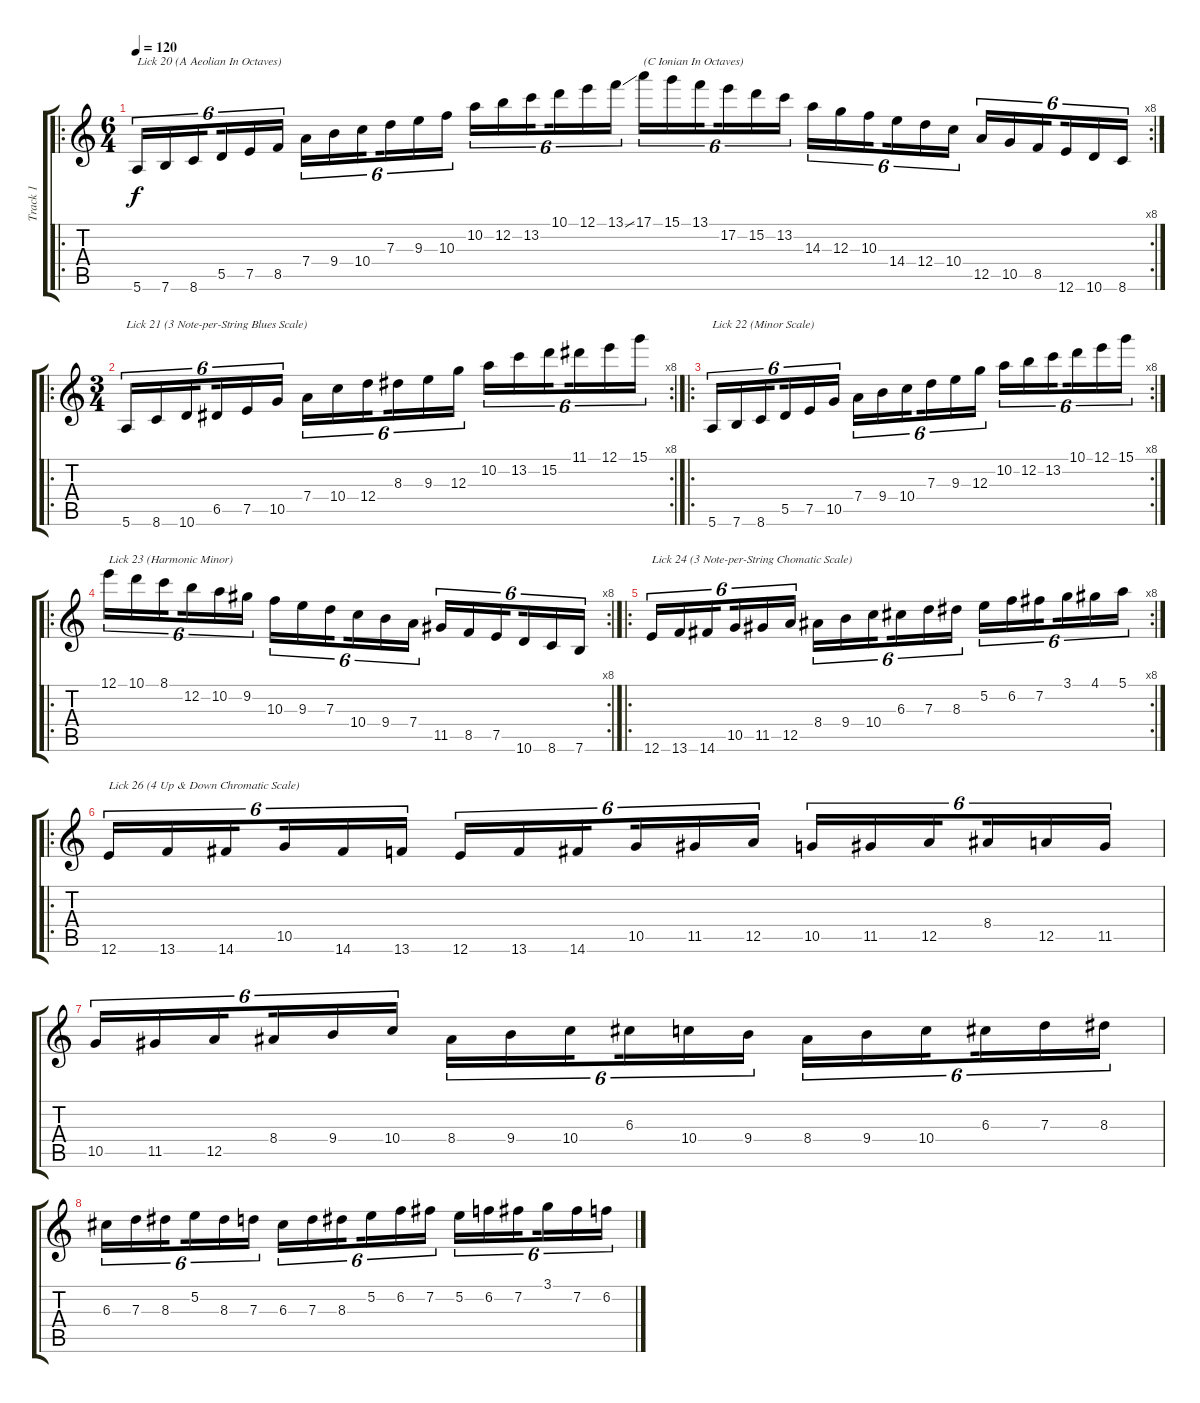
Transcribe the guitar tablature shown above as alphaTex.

\track ("Track 1" "Track 1") {instrument overdrivenguitar}
\staff {score tabs}
\tuning (E4 B3 G3 D3 A2 E2) {hide}
\ro
\rc 8
\ts (6 4)
\tempo 120
\clef g2
\ks c
5.6.16{tu (6 4) txt "Lick 20 (A Aeolian In Octaves)" dy f} 7.6.16{tu (6 4)} 8.6.16{tu (6 4) beam splitsecondary} 5.5.16{tu (6 4)} 7.5.16{tu (6 4)} 8.5.16{tu (6 4) beam splitsecondary} 7.4.16{tu (6 4)} 9.4.16{tu (6 4)} 10.4.16{tu (6 4) beam splitsecondary} 7.3.16{tu (6 4)} 9.3.16{tu (6 4)} 10.3.16{tu (6 4) beam splitsecondary} 10.2.16{tu (6 4)} 12.2.16{tu (6 4)} 13.2.16{tu (6 4) beam splitsecondary} 10.1.16{tu (6 4)} 12.1.16{tu (6 4)} 13.1{ss}.16{tu (6 4)} 17.1.16{tu (6 4) txt "(C Ionian In Octaves)"} 15.1.16{tu (6 4)} 13.1.16{tu (6 4) beam splitsecondary} 17.2.16{tu (6 4)} 15.2.16{tu (6 4)} 13.2.16{tu (6 4) beam splitsecondary} 14.3.16{tu (6 4)} 12.3.16{tu (6 4)} 10.3.16{tu (6 4) beam splitsecondary} 14.4.16{tu (6 4)} 12.4.16{tu (6 4)} 10.4.16{tu (6 4) beam splitsecondary} 12.5.16{tu (6 4)} 10.5.16{tu (6 4)} 8.5.16{tu (6 4) beam splitsecondary} 12.6.16{tu (6 4)} 10.6.16{tu (6 4)} 8.6.16{tu (6 4)} |
\ro
\rc 8
\ts (3 4)
5.6.16{tu (6 4) txt "Lick 21 (3 Note-per-String Blues Scale)"} 8.6.16{tu (6 4)} 10.6.16{tu (6 4) beam splitsecondary} 6.5.16{tu (6 4)} 7.5.16{tu (6 4)} 10.5.16{tu (6 4)} 7.4.16{tu (6 4)} 10.4.16{tu (6 4)} 12.4.16{tu (6 4) beam splitsecondary} 8.3.16{tu (6 4)} 9.3.16{tu (6 4)} 12.3.16{tu (6 4)} 10.2.16{tu (6 4)} 13.2.16{tu (6 4)} 15.2.16{tu (6 4) beam splitsecondary} 11.1.16{tu (6 4)} 12.1.16{tu (6 4)} 15.1.16{tu (6 4)} |
\ro
\rc 8
5.6.16{tu (6 4) txt "Lick 22 (Minor Scale)"} 7.6.16{tu (6 4)} 8.6.16{tu (6 4) beam splitsecondary} 5.5.16{tu (6 4)} 7.5.16{tu (6 4)} 10.5.16{tu (6 4)} 7.4.16{tu (6 4)} 9.4.16{tu (6 4)} 10.4.16{tu (6 4) beam splitsecondary} 7.3.16{tu (6 4)} 9.3.16{tu (6 4)} 12.3.16{tu (6 4)} 10.2.16{tu (6 4)} 12.2.16{tu (6 4)} 13.2.16{tu (6 4) beam splitsecondary} 10.1.16{tu (6 4)} 12.1.16{tu (6 4)} 15.1.16{tu (6 4)} |
\ro
\rc 8
12.1.16{tu (6 4) txt "Lick 23 (Harmonic Minor)"} 10.1.16{tu (6 4)} 8.1.16{tu (6 4) beam splitsecondary} 12.2.16{tu (6 4)} 10.2.16{tu (6 4)} 9.2.16{tu (6 4)} 10.3.16{tu (6 4)} 9.3.16{tu (6 4)} 7.3.16{tu (6 4) beam splitsecondary} 10.4.16{tu (6 4)} 9.4.16{tu (6 4)} 7.4.16{tu (6 4)} 11.5.16{tu (6 4)} 8.5.16{tu (6 4)} 7.5.16{tu (6 4) beam splitsecondary} 10.6.16{tu (6 4)} 8.6.16{tu (6 4)} 7.6.16{tu (6 4)} |
\ro
\rc 8
12.6.16{tu (6 4) txt "Lick 24 (3 Note-per-String Chomatic Scale)"} 13.6.16{tu (6 4)} 14.6.16{tu (6 4) beam splitsecondary} 10.5.16{tu (6 4)} 11.5.16{tu (6 4)} 12.5.16{tu (6 4)} 8.4.16{tu (6 4)} 9.4.16{tu (6 4)} 10.4.16{tu (6 4) beam splitsecondary} 6.3.16{tu (6 4)} 7.3.16{tu (6 4)} 8.3.16{tu (6 4)} 5.2.16{tu (6 4)} 6.2.16{tu (6 4)} 7.2.16{tu (6 4) beam splitsecondary} 3.1.16{tu (6 4)} 4.1.16{tu (6 4)} 5.1.16{tu (6 4)} |
\ro
12.6.16{tu (6 4) txt "Lick 26 (4 Up & Down Chromatic Scale)"} 13.6.16{tu (6 4)} 14.6.16{tu (6 4) beam splitsecondary} 10.5.16{tu (6 4)} 14.6.16{tu (6 4)} 13.6.16{tu (6 4)} 12.6.16{tu (6 4)} 13.6.16{tu (6 4)} 14.6.16{tu (6 4) beam splitsecondary} 10.5.16{tu (6 4)} 11.5.16{tu (6 4)} 12.5.16{tu (6 4)} 10.5.16{tu (6 4)} 11.5.16{tu (6 4)} 12.5.16{tu (6 4) beam splitsecondary} 8.4.16{tu (6 4)} 12.5.16{tu (6 4)} 11.5.16{tu (6 4)} |
10.5.16{tu (6 4)} 11.5.16{tu (6 4)} 12.5.16{tu (6 4) beam splitsecondary} 8.4.16{tu (6 4)} 9.4.16{tu (6 4)} 10.4.16{tu (6 4)} 8.4.16{tu (6 4)} 9.4.16{tu (6 4)} 10.4.16{tu (6 4) beam splitsecondary} 6.3.16{tu (6 4)} 10.4.16{tu (6 4)} 9.4.16{tu (6 4)} 8.4.16{tu (6 4)} 9.4.16{tu (6 4)} 10.4.16{tu (6 4) beam splitsecondary} 6.3.16{tu (6 4)} 7.3.16{tu (6 4)} 8.3.16{tu (6 4)} |
6.3.16{tu (6 4)} 7.3.16{tu (6 4)} 8.3.16{tu (6 4) beam splitsecondary} 5.2.16{tu (6 4)} 8.3.16{tu (6 4)} 7.3.16{tu (6 4)} 6.3.16{tu (6 4)} 7.3.16{tu (6 4)} 8.3.16{tu (6 4) beam splitsecondary} 5.2.16{tu (6 4)} 6.2.16{tu (6 4)} 7.2.16{tu (6 4)} 5.2.16{tu (6 4)} 6.2.16{tu (6 4)} 7.2.16{tu (6 4) beam splitsecondary} 3.1.16{tu (6 4)} 7.2.16{tu (6 4)} 6.2.16{tu (6 4)}
